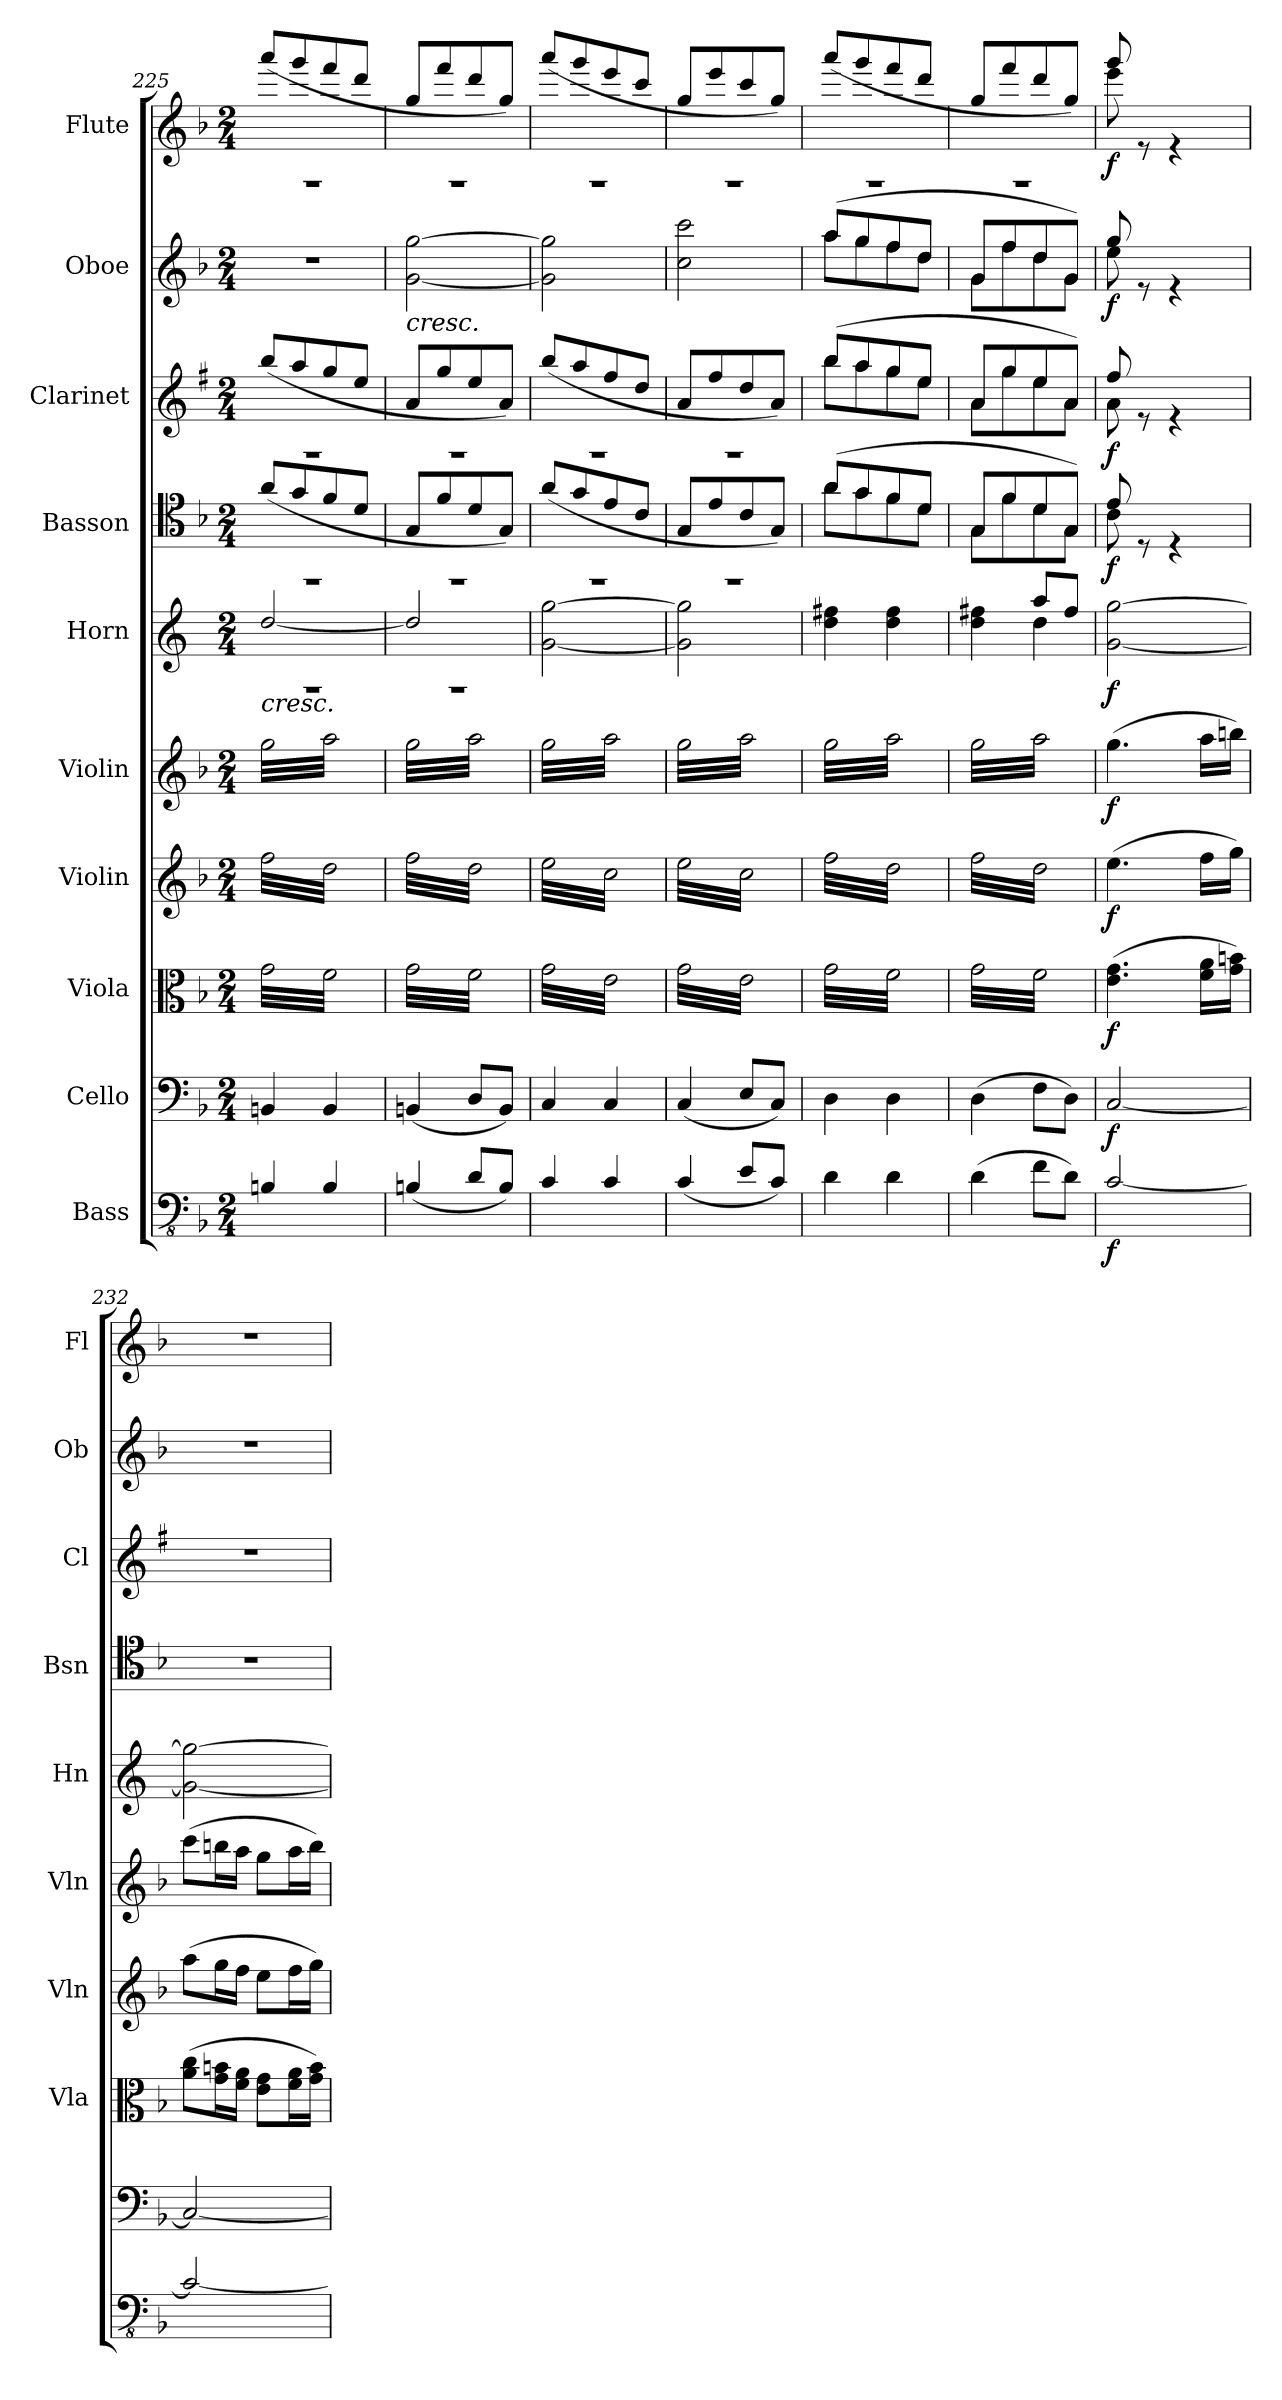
**kern	**dynam	**kern	**dynam	**kern	**dynam	**kern	**dynam	**kern	**dynam	**kern	**dynam	**kern	**dynam	**kern	**dynam	**kern	**dynam	**kern	**dynam
*part10	*part10	*part9	*part9	*part8	*part8	*part7	*part7	*part6	*part6	*part5	*part5	*part4	*part4	*part3	*part3	*part2	*part2	*part1	*part1
*staff10	*staff10	*staff9	*staff9	*staff8	*staff8	*staff7	*staff7	*staff6	*staff6	*staff5	*staff5	*staff4	*staff4	*staff3	*staff3	*staff2	*staff2	*staff1	*staff1
*I"Bass	*	*I"Cello	*	*I"Viola	*	*I"Violin	*	*I"Violin	*	*I"Horn	*	*I"Basson	*	*I"Clarinet	*	*I"Oboe	*	*I"Flute	*
*	*	*	*	*I'Vla	*	*I'Vln	*	*I'Vln	*	*I'Hn	*	*I'Bsn	*	*I'Cl	*	*I'Ob	*	*I'Fl	*
!!LO:PB:g=z
*clefFv4	*	*clefF4	*	*clefC3	*	*clefG2	*	*clefG2	*	*clefG2	*	*clefC4	*	*clefG2	*	*clefG2	*	*clefG2	*
*ITrd7c12	*	*	*	*	*	*	*	*	*	*ITrd4c7	*	*	*	*ITrd1c2	*	*	*	*	*
*k[b-]	*	*k[b-]	*	*k[b-]	*	*k[b-]	*	*k[b-]	*	*k[b-]	*	*k[b-]	*	*k[b-]	*	*k[b-]	*	*k[b-]	*
*M2/4	*	*M2/4	*	*M2/4	*	*M2/4	*	*M2/4	*	*M2/4	*	*M2/4	*	*M2/4	*	*M2/4	*	*M2/4	*
=225	=225	=225	=225	=225	=225	=225	=225	=225	=225	=225	=225	=225	=225	=225	=225	=225	=225	=225	=225
*	*	*	*	*	*	*	*	*	*	*^	*	*^	*	*^	*	*	*	*^	*
!	!	!	!	!	!	!	!	!	!	!LO:TX:b:i:t=cresc.	!	!	!	!	!	!	!	!	!	!	!	!	!
*	*	*	*	*tremolo	*	*	*	*	*	*	*	*	*	*	*	*	*	*	*	*	*	*	*
*	*	*	*	*	*	*tremolo	*	*	*	*	*	*	*	*	*	*	*	*	*	*	*	*	*
*	*	*	*	*	*	*	*	*tremolo	*	*	*	*	*	*	*	*	*	*	*	*	*	*	*
4BBBn/	.	4BBn/	.	(>32g\LLL	.	32ff\LLL	.	32gg\LLL	.	2rF	[2g/	.	2rEE	(>8a/L	.	2rF	(>8aa/L	.	2r	.	2rF	(>8aaa/L	.
.	.	.	.	32f\	.	32dd\	.	32aa\	.	.	.	.	.	.	.	.	.	.	.	.	.	.	.
.	.	.	.	32g\	.	32ff\	.	32gg\	.	.	.	.	.	.	.	.	.	.	.	.	.	.	.
.	.	.	.	32f\	.	32dd\	.	32aa\	.	.	.	.	.	.	.	.	.	.	.	.	.	.	.
.	.	.	.	32g\	.	32ff\	.	32gg\	.	.	.	.	.	8g/	.	.	8gg/	.	.	.	.	8ggg/	.
.	.	.	.	32f\	.	32dd\	.	32aa\	.	.	.	.	.	.	.	.	.	.	.	.	.	.	.
.	.	.	.	32g\	.	32ff\	.	32gg\	.	.	.	.	.	.	.	.	.	.	.	.	.	.	.
.	.	.	.	32f\	.	32dd\	.	32aa\	.	.	.	.	.	.	.	.	.	.	.	.	.	.	.
4BBB/	.	4BB/	.	32g\	.	32ff\	.	32gg\	.	.	.	.	.	8f/	.	.	8ff/	.	.	.	.	8fff/	.
.	.	.	.	32f\	.	32dd\	.	32aa\	.	.	.	.	.	.	.	.	.	.	.	.	.	.	.
.	.	.	.	32g\	.	32ff\	.	32gg\	.	.	.	.	.	.	.	.	.	.	.	.	.	.	.
.	.	.	.	32f\	.	32dd\	.	32aa\	.	.	.	.	.	.	.	.	.	.	.	.	.	.	.
.	.	.	.	32g\	.	32ff\	.	32gg\	.	.	.	.	.	8d/J	.	.	8dd/J	.	.	.	.	8ddd/J	.
.	.	.	.	32f\	.	32dd\	.	32aa\	.	.	.	.	.	.	.	.	.	.	.	.	.	.	.
.	.	.	.	32g\	.	32ff\	.	32gg\	.	.	.	.	.	.	.	.	.	.	.	.	.	.	.
.	.	.	.	32f\JJJ	.	32dd\JJJ	.	32aa\JJJ	.	.	.	.	.	.	.	.	.	.	.	.	.	.	.
=226	=226	=226	=226	=226	=226	=226	=226	=226	=226	=226	=226	=226	=226	=226	=226	=226	=226	=226	=226	=226	=226	=226	=226
!	!	!	!	!	!	!	!	!	!	!	!	!	!	!	!	!	!	!	!LO:TX:b:i:t=cresc.	!	!	!	!
(<4BBBn/	.	(<4BBn/	.	32g\LLL	.	32ff\LLL	.	32gg\LLL	.	2rF	2g/]	.	2rEE	8G/L	.	2rF	8g/L	.	[2g\ [2gg\	.	2rF	8gg/L	.
.	.	.	.	32f\)	.	32dd\	.	32aa\	.	.	.	.	.	.	.	.	.	.	.	.	.	.	.
.	.	.	.	32g\	.	32ff\	.	32gg\	.	.	.	.	.	.	.	.	.	.	.	.	.	.	.
.	.	.	.	32f\)	.	32dd\	.	32aa\	.	.	.	.	.	.	.	.	.	.	.	.	.	.	.
.	.	.	.	32g\	.	32ff\	.	32gg\	.	.	.	.	.	8f/	.	.	8ff/	.	.	.	.	8fff/	.
.	.	.	.	32f\)	.	32dd\	.	32aa\	.	.	.	.	.	.	.	.	.	.	.	.	.	.	.
.	.	.	.	32g\	.	32ff\	.	32gg\	.	.	.	.	.	.	.	.	.	.	.	.	.	.	.
.	.	.	.	32f\)	.	32dd\	.	32aa\	.	.	.	.	.	.	.	.	.	.	.	.	.	.	.
8DD/L	.	8D/L	.	32g\	.	32ff\	.	32gg\	.	.	.	.	.	8d/	.	.	8dd/	.	.	.	.	8ddd/	.
.	.	.	.	32f\)	.	32dd\	.	32aa\	.	.	.	.	.	.	.	.	.	.	.	.	.	.	.
.	.	.	.	32g\	.	32ff\	.	32gg\	.	.	.	.	.	.	.	.	.	.	.	.	.	.	.
.	.	.	.	32f\)	.	32dd\	.	32aa\	.	.	.	.	.	.	.	.	.	.	.	.	.	.	.
8BBB/J)	.	8BB/J)	.	32g\	.	32ff\	.	32gg\	.	.	.	.	.	8G/J)	.	.	8g/J)	.	.	.	.	8gg/J)	.
.	.	.	.	32f\)	.	32dd\	.	32aa\	.	.	.	.	.	.	.	.	.	.	.	.	.	.	.
.	.	.	.	32g\	.	32ff\	.	32gg\	.	.	.	.	.	.	.	.	.	.	.	.	.	.	.
.	.	.	.	32f\)JJJ	.	32dd\JJJ	.	32aa\JJJ	.	.	.	.	.	.	.	.	.	.	.	.	.	.	.
*	*	*	*	*	*	*	*	*	*	*v	*v	*	*	*	*	*	*	*	*	*	*	*	*
=227	=227	=227	=227	=227	=227	=227	=227	=227	=227	=227	=227	=227	=227	=227	=227	=227	=227	=227	=227	=227	=227	=227
4CC/	.	4C/	.	(>32g\LLL	.	32ee\LLL	.	32gg\LLL	.	[2c\ [2cc\	.	2rEE	(>8a/L	.	2rF	(>8aa/L	.	2g\] 2gg\]	.	2rF	(>8aaa/L	.
.	.	.	.	32e\	.	32cc\	.	32aa\	.	.	.	.	.	.	.	.	.	.	.	.	.	.
.	.	.	.	32g\	.	32ee\	.	32gg\	.	.	.	.	.	.	.	.	.	.	.	.	.	.
.	.	.	.	32e\	.	32cc\	.	32aa\	.	.	.	.	.	.	.	.	.	.	.	.	.	.
.	.	.	.	32g\	.	32ee\	.	32gg\	.	.	.	.	8g/	.	.	8gg/	.	.	.	.	8ggg/	.
.	.	.	.	32e\	.	32cc\	.	32aa\	.	.	.	.	.	.	.	.	.	.	.	.	.	.
.	.	.	.	32g\	.	32ee\	.	32gg\	.	.	.	.	.	.	.	.	.	.	.	.	.	.
.	.	.	.	32e\	.	32cc\	.	32aa\	.	.	.	.	.	.	.	.	.	.	.	.	.	.
4CC/	.	4C/	.	32g\	.	32ee\	.	32gg\	.	.	.	.	8e/	.	.	8ee/	.	.	.	.	8eee/	.
.	.	.	.	32e\	.	32cc\	.	32aa\	.	.	.	.	.	.	.	.	.	.	.	.	.	.
.	.	.	.	32g\	.	32ee\	.	32gg\	.	.	.	.	.	.	.	.	.	.	.	.	.	.
.	.	.	.	32e\	.	32cc\	.	32aa\	.	.	.	.	.	.	.	.	.	.	.	.	.	.
.	.	.	.	32g\	.	32ee\	.	32gg\	.	.	.	.	8c/J	.	.	8cc/J	.	.	.	.	8ccc/J	.
.	.	.	.	32e\	.	32cc\	.	32aa\	.	.	.	.	.	.	.	.	.	.	.	.	.	.
.	.	.	.	32g\	.	32ee\	.	32gg\	.	.	.	.	.	.	.	.	.	.	.	.	.	.
.	.	.	.	32e\JJJ	.	32cc\JJJ	.	32aa\JJJ	.	.	.	.	.	.	.	.	.	.	.	.	.	.
=228	=228	=228	=228	=228	=228	=228	=228	=228	=228	=228	=228	=228	=228	=228	=228	=228	=228	=228	=228	=228	=228	=228
(<4CC/	.	(<4C/	.	32g\LLL	.	32ee\LLL	.	32gg\LLL	.	2c\] 2cc\]	.	2rEE	8G/L	.	2rF	8g/L	.	2cc\ 2ccc\	.	2rF	8gg/L	.
.	.	.	.	32e\)	.	32cc\	.	32aa\	.	.	.	.	.	.	.	.	.	.	.	.	.	.
.	.	.	.	32g\	.	32ee\	.	32gg\	.	.	.	.	.	.	.	.	.	.	.	.	.	.
.	.	.	.	32e\)	.	32cc\	.	32aa\	.	.	.	.	.	.	.	.	.	.	.	.	.	.
.	.	.	.	32g\	.	32ee\	.	32gg\	.	.	.	.	8e/	.	.	8ee/	.	.	.	.	8eee/	.
.	.	.	.	32e\)	.	32cc\	.	32aa\	.	.	.	.	.	.	.	.	.	.	.	.	.	.
.	.	.	.	32g\	.	32ee\	.	32gg\	.	.	.	.	.	.	.	.	.	.	.	.	.	.
.	.	.	.	32e\)	.	32cc\	.	32aa\	.	.	.	.	.	.	.	.	.	.	.	.	.	.
8EE/L	.	8E/L	.	32g\	.	32ee\	.	32gg\	.	.	.	.	8c/	.	.	8cc/	.	.	.	.	8ccc/	.
.	.	.	.	32e\)	.	32cc\	.	32aa\	.	.	.	.	.	.	.	.	.	.	.	.	.	.
.	.	.	.	32g\	.	32ee\	.	32gg\	.	.	.	.	.	.	.	.	.	.	.	.	.	.
.	.	.	.	32e\)	.	32cc\	.	32aa\	.	.	.	.	.	.	.	.	.	.	.	.	.	.
8CC/J)	.	8C/J)	.	32g\	.	32ee\	.	32gg\	.	.	.	.	8G/J)	.	.	8g/J)	.	.	.	.	8gg/J)	.
.	.	.	.	32e\)	.	32cc\	.	32aa\	.	.	.	.	.	.	.	.	.	.	.	.	.	.
.	.	.	.	32g\	.	32ee\	.	32gg\	.	.	.	.	.	.	.	.	.	.	.	.	.	.
.	.	.	.	32e\)JJJ	.	32cc\JJJ	.	32aa\JJJ	.	.	.	.	.	.	.	.	.	.	.	.	.	.
=229	=229	=229	=229	=229	=229	=229	=229	=229	=229	=229	=229	=229	=229	=229	=229	=229	=229	=229	=229	=229	=229	=229
*	*	*	*	*	*	*	*	*	*	*	*	*	*	*	*	*	*	*^	*	*	*	*
4DD\	.	4D\	.	(>32g\LLL	.	32ff\LLL	.	32gg\LLL	.	4g\ 4bn\	.	(>8a/L	8a\L	.	(>8aa/L	8aa\L	.	(>8aa/L	8aa\L	.	2rF	(>8aaa/L	.
.	.	.	.	32f\	.	32dd\	.	32aa\	.	.	.	.	.	.	.	.	.	.	.	.	.	.	.
.	.	.	.	32g\	.	32ff\	.	32gg\	.	.	.	.	.	.	.	.	.	.	.	.	.	.	.
.	.	.	.	32f\	.	32dd\	.	32aa\	.	.	.	.	.	.	.	.	.	.	.	.	.	.	.
.	.	.	.	32g\	.	32ff\	.	32gg\	.	.	.	8g/	8g\	.	8gg/	8gg\	.	8gg/	8gg\	.	.	8ggg/	.
.	.	.	.	32f\	.	32dd\	.	32aa\	.	.	.	.	.	.	.	.	.	.	.	.	.	.	.
.	.	.	.	32g\	.	32ff\	.	32gg\	.	.	.	.	.	.	.	.	.	.	.	.	.	.	.
.	.	.	.	32f\	.	32dd\	.	32aa\	.	.	.	.	.	.	.	.	.	.	.	.	.	.	.
4DD\	.	4D\	.	32g\	.	32ff\	.	32gg\	.	4g\ 4b\	.	8f/	8f\	.	8ff/	8ff\	.	8ff/	8ff\	.	.	8fff/	.
.	.	.	.	32f\	.	32dd\	.	32aa\	.	.	.	.	.	.	.	.	.	.	.	.	.	.	.
.	.	.	.	32g\	.	32ff\	.	32gg\	.	.	.	.	.	.	.	.	.	.	.	.	.	.	.
.	.	.	.	32f\	.	32dd\	.	32aa\	.	.	.	.	.	.	.	.	.	.	.	.	.	.	.
.	.	.	.	32g\	.	32ff\	.	32gg\	.	.	.	8d/J	8d\J	.	8dd/J	8dd\J	.	8dd/J	8dd\J	.	.	8ddd/J	.
.	.	.	.	32f\	.	32dd\	.	32aa\	.	.	.	.	.	.	.	.	.	.	.	.	.	.	.
.	.	.	.	32g\	.	32ff\	.	32gg\	.	.	.	.	.	.	.	.	.	.	.	.	.	.	.
.	.	.	.	32f\JJJ	.	32dd\JJJ	.	32aa\JJJ	.	.	.	.	.	.	.	.	.	.	.	.	.	.	.
=230	=230	=230	=230	=230	=230	=230	=230	=230	=230	=230	=230	=230	=230	=230	=230	=230	=230	=230	=230	=230	=230	=230	=230
*	*	*	*	*	*	*	*	*	*	*^	*	*	*	*	*	*	*	*	*	*	*	*	*
(>4DD\	.	(>4D\	.	32g\LLL	.	32ff\LLL	.	32gg\LLL	.	4g\ 4bn\	4ryy	.	8G/L	8G\L	.	8g/L	8g\L	.	8g/L	8g\L	.	2rF	8gg/L	.
.	.	.	.	32f\)	.	32dd\	.	32aa\	.	.	.	.	.	.	.	.	.	.	.	.	.	.	.	.
.	.	.	.	32g\	.	32ff\	.	32gg\	.	.	.	.	.	.	.	.	.	.	.	.	.	.	.	.
.	.	.	.	32f\)	.	32dd\	.	32aa\	.	.	.	.	.	.	.	.	.	.	.	.	.	.	.	.
.	.	.	.	32g\	.	32ff\	.	32gg\	.	.	.	.	8f/	8f\	.	8ff/	8ff\	.	8ff/	8ff\	.	.	8fff/	.
.	.	.	.	32f\)	.	32dd\	.	32aa\	.	.	.	.	.	.	.	.	.	.	.	.	.	.	.	.
.	.	.	.	32g\	.	32ff\	.	32gg\	.	.	.	.	.	.	.	.	.	.	.	.	.	.	.	.
.	.	.	.	32f\)	.	32dd\	.	32aa\	.	.	.	.	.	.	.	.	.	.	.	.	.	.	.	.
8FF\L	.	8F\L	.	32g\	.	32ff\	.	32gg\	.	8dd/L	4g\	.	8d/	8d\	.	8dd/	8dd\	.	8dd/	8dd\	.	.	8ddd/	.
.	.	.	.	32f\)	.	32dd\	.	32aa\	.	.	.	.	.	.	.	.	.	.	.	.	.	.	.	.
.	.	.	.	32g\	.	32ff\	.	32gg\	.	.	.	.	.	.	.	.	.	.	.	.	.	.	.	.
.	.	.	.	32f\)	.	32dd\	.	32aa\	.	.	.	.	.	.	.	.	.	.	.	.	.	.	.	.
8DD\J)	.	8D\J)	.	32g\	.	32ff\	.	32gg\	.	8b/J	.	.	8G/J)	8G\J	.	8g/J)	8g\J	.	8g/J)	8g\J	.	.	8gg/J)	.
.	.	.	.	32f\)	.	32dd\	.	32aa\	.	.	.	.	.	.	.	.	.	.	.	.	.	.	.	.
.	.	.	.	32g\	.	32ff\	.	32gg\	.	.	.	.	.	.	.	.	.	.	.	.	.	.	.	.
.	.	.	.	32f\)JJJ	.	32dd\JJJ	.	32aa\JJJ	.	.	.	.	.	.	.	.	.	.	.	.	.	.	.	.
*	*	*	*	*	*	*	*	*Xtremolo	*	*	*	*	*	*	*	*	*	*	*	*	*	*	*	*
*	*	*	*	*	*	*Xtremolo	*	*	*	*	*	*	*	*	*	*	*	*	*	*	*	*	*	*
*	*	*	*	*Xtremolo	*	*	*	*	*	*	*	*	*	*	*	*	*	*	*	*	*	*	*	*
*	*	*	*	*	*	*	*	*	*	*v	*v	*	*	*	*	*	*	*	*	*	*	*	*	*
=231	=231	=231	=231	=231	=231	=231	=231	=231	=231	=231	=231	=231	=231	=231	=231	=231	=231	=231	=231	=231	=231	=231	=231
!	!LO:DY:b	!	!LO:DY:b	!	!LO:DY:b	!	!LO:DY:b	!	!LO:DY:b	!	!LO:DY:b	!	!	!LO:DY:b	!	!	!LO:DY:b	!	!	!LO:DY:b	!	!	!LO:DY:b
[2CC/	f	[2C/	f	(>4.e\ 4.g\	f	(>4.ee\	f	(>4.gg\	f	[2c\ [2cc\	f	8e/	8c\	f	8ee/	8g\	f	8gg/	8ee\	f	8ggg/	8eee\	f
.	.	.	.	.	.	.	.	.	.	.	.	.	.	.	.	.	.	.	.	.	.	.	.
.	.	.	.	.	.	.	.	.	.	.	.	.	.	.	.	.	.	.	.	.	.	.	.
.	.	.	.	.	.	.	.	.	.	.	.	.	.	.	.	.	.	.	.	.	.	.	.
.	.	.	.	.	.	.	.	.	.	.	.	8rD	4.ryy	.	8re	4.ryy	.	8re	4.ryy	.	8re	4.ryy	.
.	.	.	.	.	.	.	.	.	.	.	.	.	.	.	.	.	.	.	.	.	.	.	.
.	.	.	.	.	.	.	.	.	.	.	.	.	.	.	.	.	.	.	.	.	.	.	.
.	.	.	.	.	.	.	.	.	.	.	.	.	.	.	.	.	.	.	.	.	.	.	.
.	.	.	.	.	.	.	.	.	.	.	.	4rD	.	.	4re	.	.	4re	.	.	4re	.	.
.	.	.	.	16f\ 16a\LL	.	16ff\LL	.	16aa\LL	.	.	.	.	.	.	.	.	.	.	.	.	.	.	.
.	.	.	.	16g\ 16bn\JJ)	.	16gg\JJ)	.	16bbn\JJ)	.	.	.	.	.	.	.	.	.	.	.	.	.	.	.
*	*	*	*	*	*	*	*	*	*	*	*	*v	*v	*	*	*	*	*v	*v	*	*v	*v	*
*	*	*	*	*	*	*	*	*	*	*	*	*	*	*v	*v	*	*	*	*	*
=232	=232	=232	=232	=232	=232	=232	=232	=232	=232	=232	=232	=232	=232	=232	=232	=232	=232	=232	=232
2CC/_	.	2C/_	.	(>8a\ 8cc\L	.	(>8aa\L	.	(>8ccc\L	.	2c\_ 2cc\_	.	2r	.	2r	.	2r	.	2r	.
.	.	.	.	16g\ 16bn\L	.	16gg\L	.	16bbn\L	.	.	.	.	.	.	.	.	.	.	.
.	.	.	.	16f\ 16a\JJ	.	16ff\JJ	.	16aa\JJ	.	.	.	.	.	.	.	.	.	.	.
.	.	.	.	8e\ 8g\L	.	8ee\L	.	8gg\L	.	.	.	.	.	.	.	.	.	.	.
.	.	.	.	16f\ 16a\L	.	16ff\L	.	16aa\L	.	.	.	.	.	.	.	.	.	.	.
.	.	.	.	16g\ 16b\JJ)	.	16gg\JJ)	.	16bb\JJ)	.	.	.	.	.	.	.	.	.	.	.
=	=	=	=	=	=	=	=	=	=	=	=	=	=	=	=	=	=	=	=
*-	*-	*-	*-	*-	*-	*-	*-	*-	*-	*-	*-	*-	*-	*-	*-	*-	*-	*-	*-
